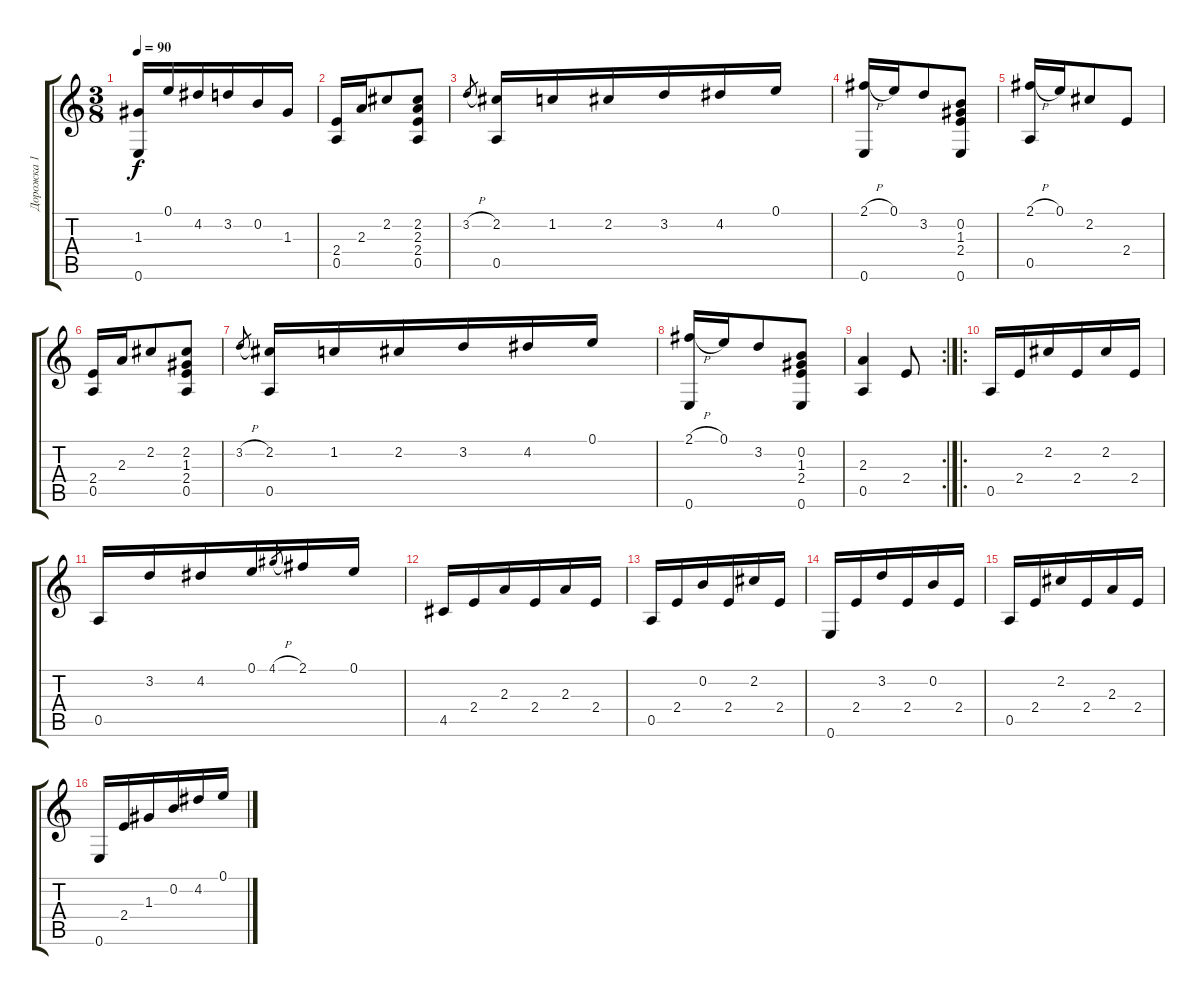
\track ("Дорожка 1" "Дорожка 1") {instrument acousticguitarnylon}
\staff {score tabs}
\tuning (E4 B3 G3 D3 A2 E2) {hide}
\ts (3 8)
\tempo 90
\clef g2
\ks c
(1.3 0.6).16{dy f} 0.1.16 4.2.16 3.2.16 0.2.16 1.3.16 |
(2.4 0.5).16 2.3.16 2.2.8 (2.2 2.3 2.4 0.5).8 |
3.2{h}.8{gr} (2.2 0.5).16 1.2.16 2.2.16 3.2.16 4.2.16 0.1.16 |
(2.1{h} 0.6).16 0.1.16 3.2.8 (0.2 1.3 2.4 0.6).8 |
(2.1{h} 0.5).16 0.1.16 2.2.8 2.4.8 |
(2.4 0.5).16 2.3.16 2.2.8 (2.2 1.3 2.4 0.5).8 |
3.2{h}.8{gr} (2.2 0.5).16 1.2.16 2.2.16 3.2.16 4.2.16 0.1.16 |
(2.1{h} 0.6).16 0.1.16 3.2.8 (0.2 1.3 2.4 0.6).8 |
\rc 2
(2.3 0.5).4 2.4.8 |
\ro
0.5.16 2.4.16 2.2.16 2.4.16 2.2.16 2.4.16 |
0.5.16 3.2.16 4.2.16 0.1.16 4.1{h}.8{gr} 2.1.16 0.1.16 |
4.5.16 2.4.16 2.3.16 2.4.16 2.3.16 2.4.16 |
0.5.16 2.4.16 0.2.16 2.4.16 2.2.16 2.4.16 |
0.6.16 2.4.16 3.2.16 2.4.16 0.2.16 2.4.16 |
0.5.16 2.4.16 2.2.16 2.4.16 2.3.16 2.4.16 |
0.6.16 2.4.16 1.3.16 0.2.16 4.2.16 0.1.16
